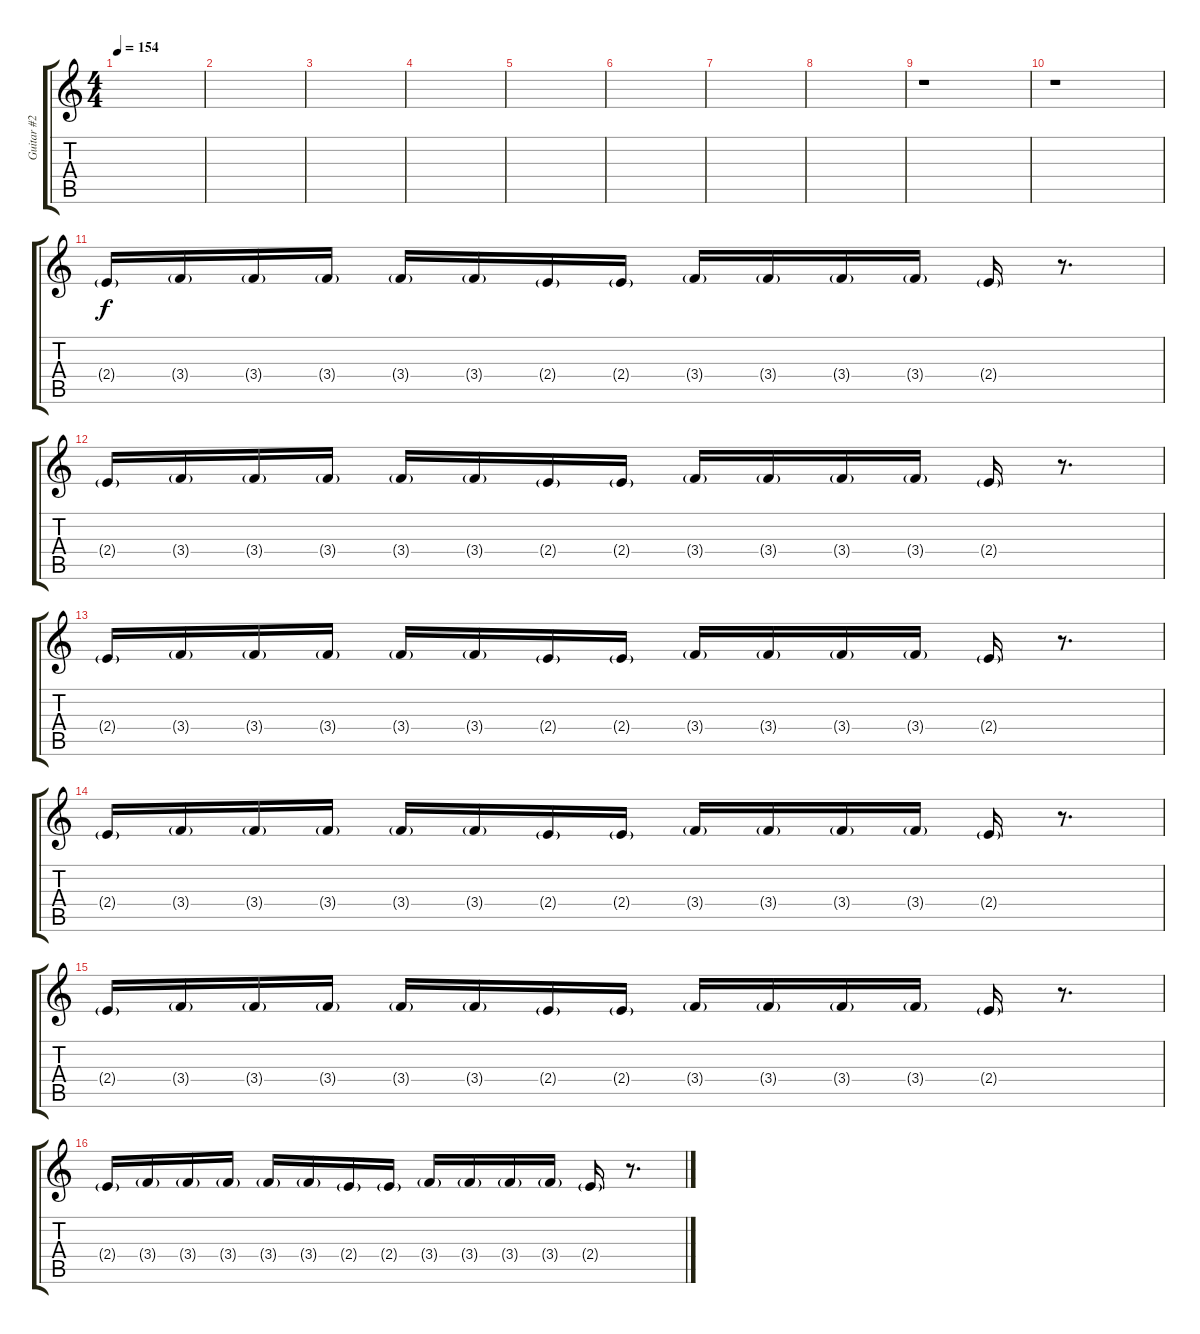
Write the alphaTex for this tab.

\track ("Guitar #2 (delay #2)" "Guitar #2 ") {instrument distortionguitar}
\staff {score tabs}
\tuning (E4 B3 G3 D3 A2 E2) {hide}
\ts (4 4)
\tempo 154
\clef g2
\ks c
|
|
|
|
|
|
|
|
r.1 |
r.1 |
2.4{g}.16 3.4{g}.16 3.4{g}.16 3.4{g}.16 3.4{g}.16 3.4{g}.16 2.4{g}.16 2.4{g}.16 3.4{g}.16 3.4{g}.16 3.4{g}.16 3.4{g}.16 2.4{g}.16 r.8{d} |
2.4{g}.16 3.4{g}.16 3.4{g}.16 3.4{g}.16 3.4{g}.16 3.4{g}.16 2.4{g}.16 2.4{g}.16 3.4{g}.16 3.4{g}.16 3.4{g}.16 3.4{g}.16 2.4{g}.16 r.8{d} |
2.4{g}.16 3.4{g}.16 3.4{g}.16 3.4{g}.16 3.4{g}.16 3.4{g}.16 2.4{g}.16 2.4{g}.16 3.4{g}.16 3.4{g}.16 3.4{g}.16 3.4{g}.16 2.4{g}.16 r.8{d} |
2.4{g}.16 3.4{g}.16 3.4{g}.16 3.4{g}.16 3.4{g}.16 3.4{g}.16 2.4{g}.16 2.4{g}.16 3.4{g}.16 3.4{g}.16 3.4{g}.16 3.4{g}.16 2.4{g}.16 r.8{d} |
2.4{g}.16 3.4{g}.16 3.4{g}.16 3.4{g}.16 3.4{g}.16 3.4{g}.16 2.4{g}.16 2.4{g}.16 3.4{g}.16 3.4{g}.16 3.4{g}.16 3.4{g}.16 2.4{g}.16 r.8{d} |
2.4{g}.16 3.4{g}.16 3.4{g}.16 3.4{g}.16 3.4{g}.16 3.4{g}.16 2.4{g}.16 2.4{g}.16 3.4{g}.16 3.4{g}.16 3.4{g}.16 3.4{g}.16 2.4{g}.16 r.8{d}
